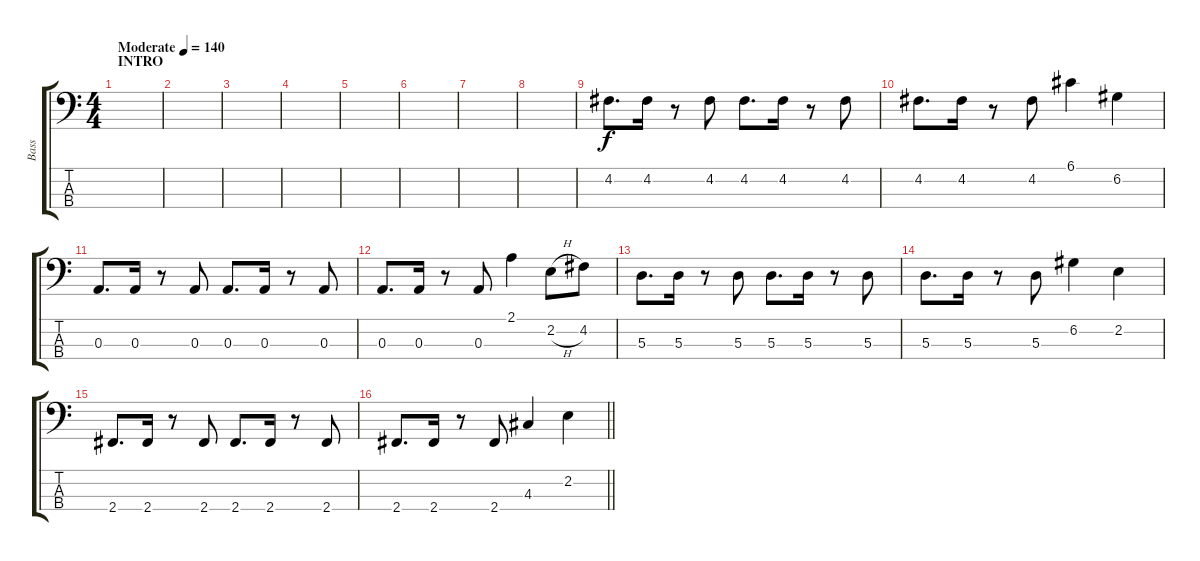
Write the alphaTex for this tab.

\track ("Bass" "Bass") {instrument electricbassfinger}
\staff {score tabs}
\tuning (G2 D2 A1 E1) {hide}
\ts (4 4)
\section ("" "INTRO")
\tempo (140 "Moderate")
\clef f4
\ks c
|
|
|
|
|
|
|
|
4.2.8{d} 4.2.16 r.8 4.2.8 4.2.8{d} 4.2.16 r.8 4.2.8 |
4.2.8{d} 4.2.16 r.8 4.2.8 6.1.4 6.2.4 |
0.3.8{d} 0.3.16 r.8 0.3.8 0.3.8{d} 0.3.16 r.8 0.3.8 |
0.3.8{d} 0.3.16 r.8 0.3.8 2.1.4 2.2{h}.8 4.2.8 |
5.3.8{d} 5.3.16 r.8 5.3.8 5.3.8{d} 5.3.16 r.8 5.3.8 |
5.3.8{d} 5.3.16 r.8 5.3.8 6.2.4 2.2.4 |
2.4.8{d} 2.4.16 r.8 2.4.8 2.4.8{d} 2.4.16 r.8 2.4.8 |
\barLineRight lightlight
2.4.8{d} 2.4.16 r.8 2.4.8 4.3.4 2.2.4
